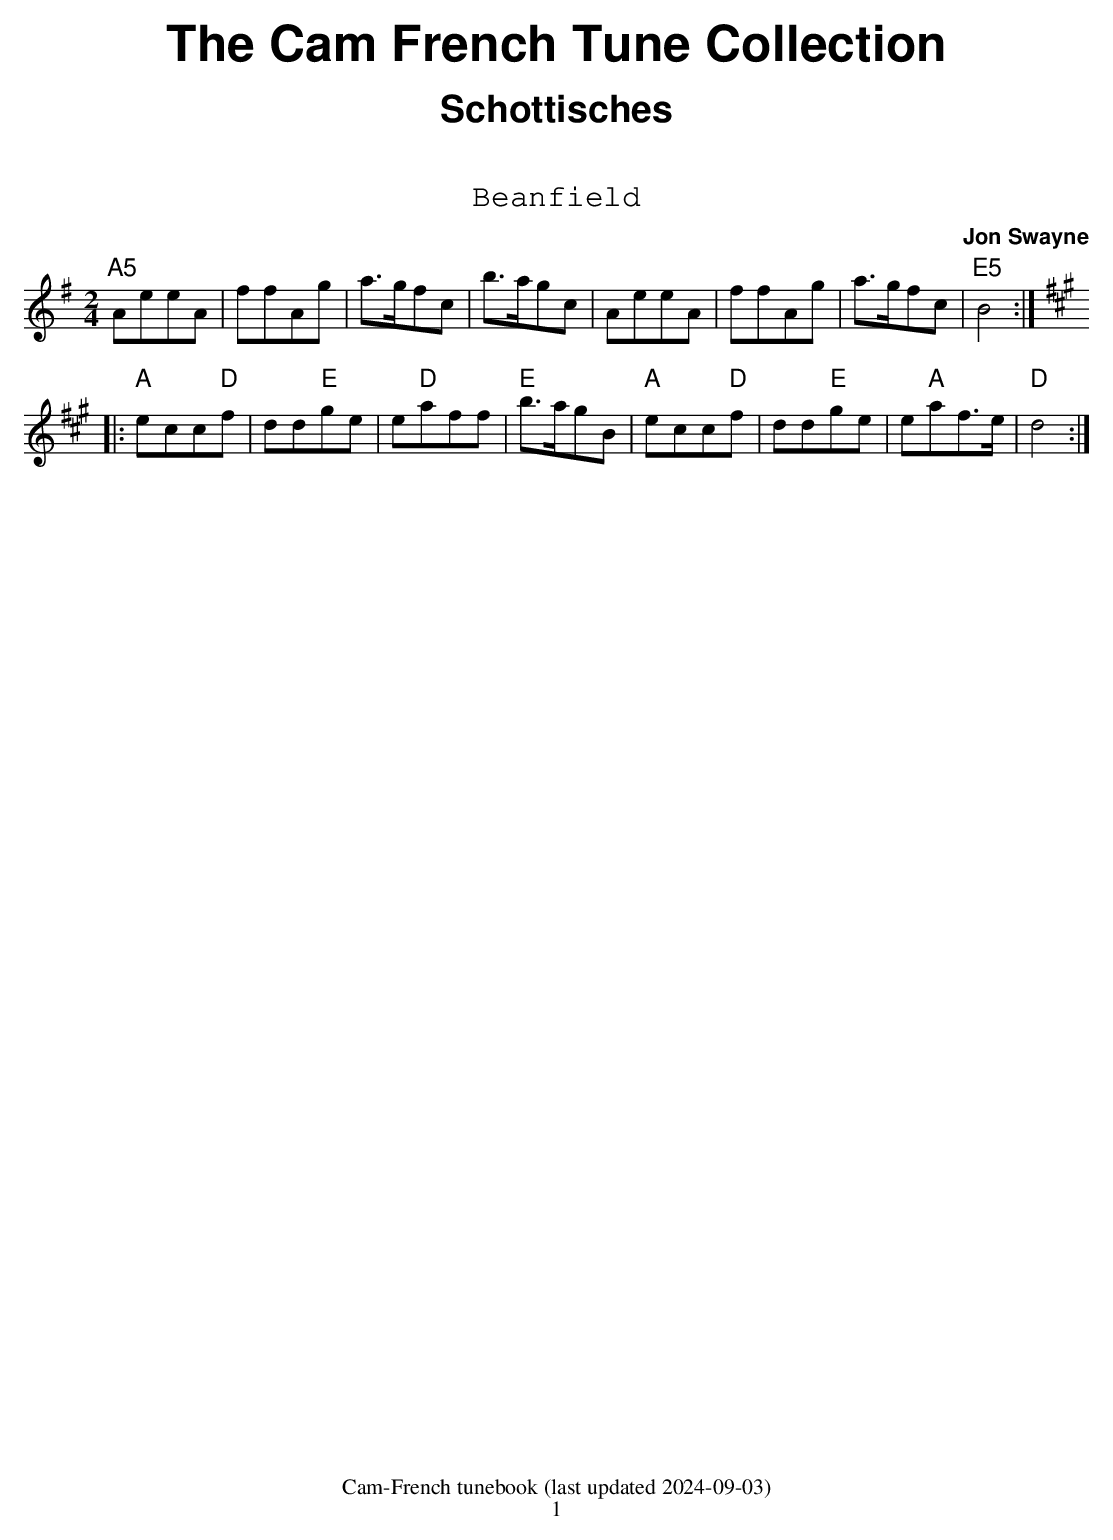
X:1
T:Beanfield
M:2/4
L:1/8
Q:1/4=170
C:Jon Swayne
K:Ador
"A5"AeeA | ffAg | a>gfc | b>agc | AeeA | ffAg | a>gfc | "E5"B4 :|
K:Amaj
|: "A"ecc"D"f | dd"E"ge | e"D"aff | "E"b>agB | "A"ecc"D"f | dd"E"ge | e"A"af>e | "D"d4 :|
